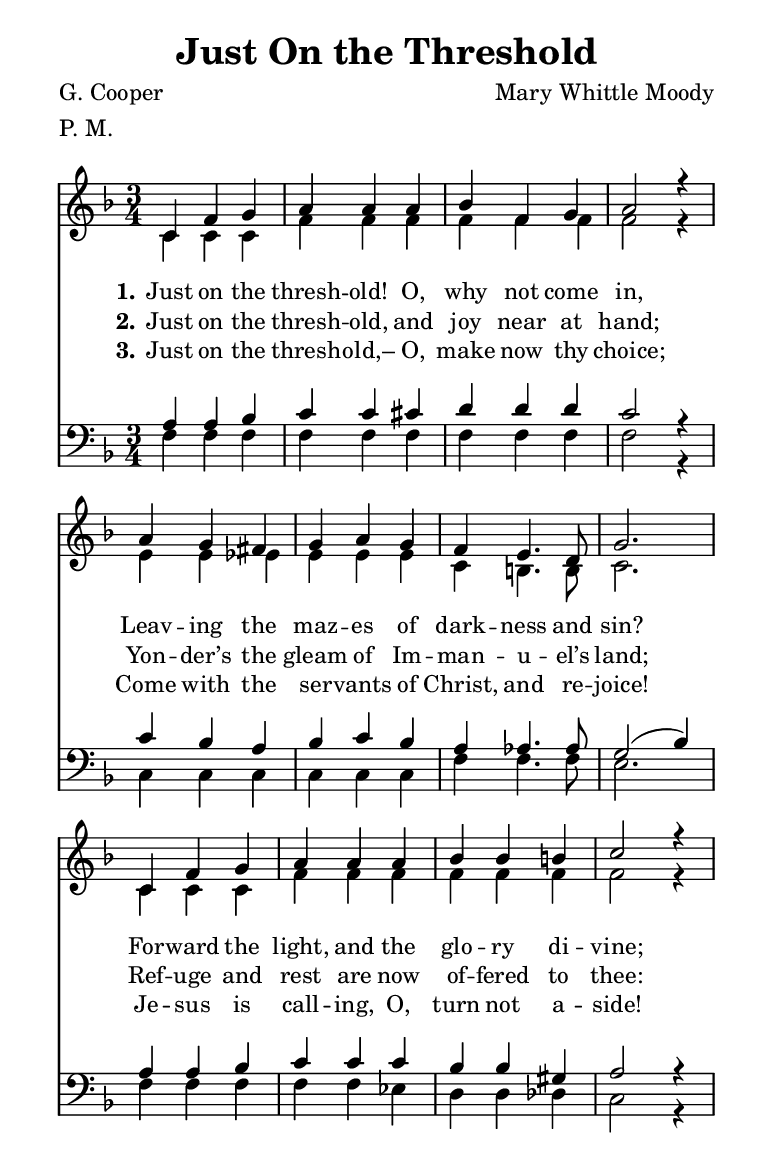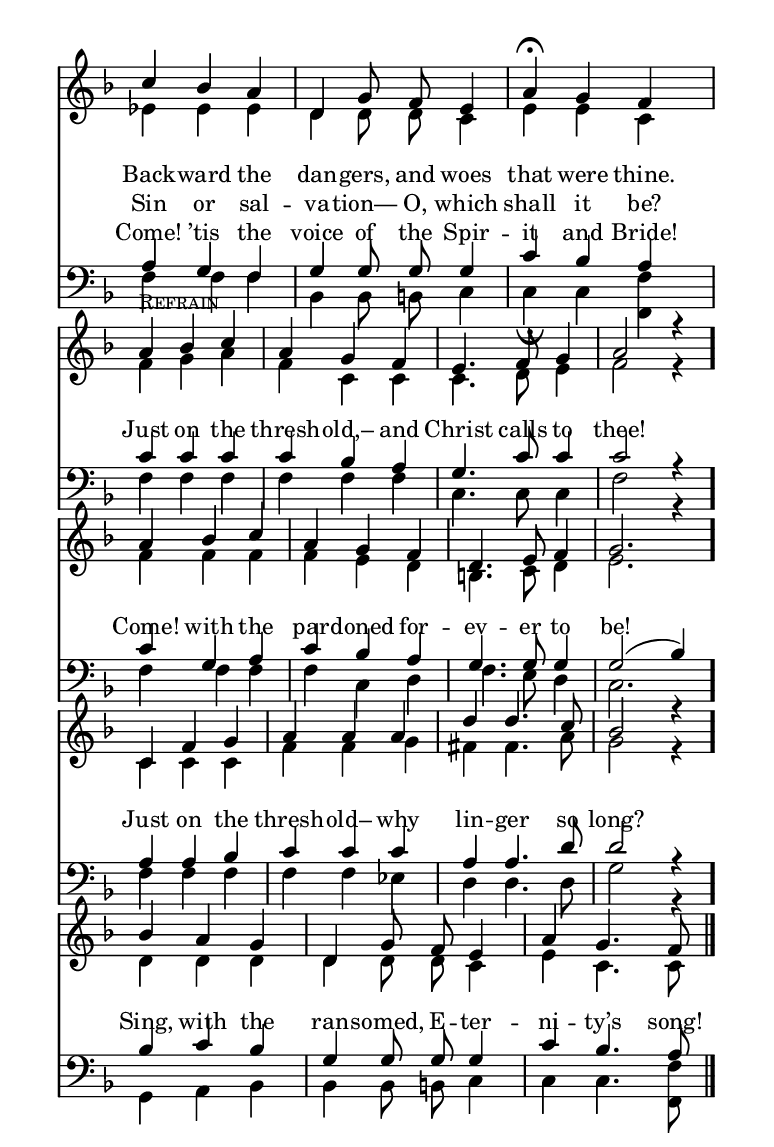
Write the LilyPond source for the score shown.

\include "common/global.ily"
\paper {
  \include "common/paper.ily"
  %ragged-bottom = ##t
  ragged-last-bottom = ##t
  systems-per-page = #(cond (is-eogsized 5) (#t #f))
  page-count = 2
  system-count = #(cond (is-eogsized 6) (#t #f))
}

\header{
  hymnnumber = "98"
  title = "Just On the Threshold"
  tunename = "Moment By Moment"
  meter = "P. M."
  poet = "G. Cooper"
  composer = "Mary Whittle Moody"
  %copyright = ""
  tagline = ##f
}

% for fermata in MIDI
ta = { \tempo 4=120 }
tb = { \tempo 4=60 }

patternAA = { c4 c4 c4 | c4 c4 c4 | c4 c4 c4 | c2 c4 }
patternBA = { c4 c4 c4 | c4 c4 c4 | c4 c4. c8 | c2. }
patternBB = { c4 c4 c4 | c4 c4 c4 | c4 c4. c8 | c2( c4) }
patternCA = { c4 c4 c4 | c4 c8 c8 c4 | c4 \tb c4 \ta c4 | c2. }
patternDA = { c4 c4 c4 | c4 c4 c4 | c4. c8 c4 | c2 c4 }
patternEA = { c4 c4 c4 | c4 c4 c4 | c4. c8 c4 | c2. }
patternEB = { c4 c4 c4 | c4 c4 c4 | c4. c8 c4 | c2( c4) }
patternFA = { c4 c4 c4 | c4 c4 c4 | c4 c4. c8 | c2 c4 }
patternGA = { c4 c4 c4 | c4 c8 c8 c4 | c4 c4. c8 | c2. }

global = {
  \include "common/overrides.ily"
  \override Staff.TimeSignature.style = #'()
  \time 3/4
  \override Score.MetronomeMark.transparent = ##t % hide all fermata changes too
  \ta
  \key f \major
  \autoBeamOff
}

notesSoprano = {
\global
\relative c' {

  \changePitch \patternAA { c f g | a a a | bes f g | a r }
  \changePitch \patternBA { a g fis | g a g | f e d | g }
  \changePitch \patternAA { c, f g | a a a | bes bes b | c r }
  \changePitch \patternCA { c bes a | d, g f | e a \fermata g | f }

  << s^\markup { \small \caps "Refrain" }
  \changePitch \patternDA { a bes c | a g f | e f g | a r } >>
  \changePitch \patternEA { a bes c | a g f | d e f | g }
  \changePitch \patternFA { c, f g | a a a | d d c | bes r }
  \changePitch \patternGA { bes a g | d g f | e a g | f }

  \bar "|."

}
}

notesAlto = {
\global
\relative e' {

  \changePitch \patternAA { c c c | f f f | f f f | f r }
  \changePitch \patternBA { e e ees | e e e | c b! b | c }
  \changePitch \patternAA { c c c | f f f | f f f | f r }
  \changePitch \patternCA { ees ees ees | d d d | c e e | c }

  \changePitch \patternDA { f g a | f c c | c d e | f r }
  \changePitch \patternEA { f f f | f e d | b! c d | e }
  \changePitch \patternFA { c c c | f f g | fis fis a | g r }
  \changePitch \patternGA { d d d | d d d | c e c | c }

}
}

notesTenor = {
\global
\relative a {

  \changePitch \patternAA { a a bes | c c cis | d d d | c r }
  \changePitch \patternBB { c bes a | bes c bes | a aes aes | g( bes) }
  \changePitch \patternAA { a a bes | c c c | bes bes gis | a r }
  \changePitch \patternCA { a g f | g g g | g c bes | a }

  \changePitch \patternDA { c c c | c bes a | g c c | c r }
  \changePitch \patternEB { c g a | c bes a | g g g | g( bes) }
  \changePitch \patternFA { a a bes | c c c | a a d | d r }
  \changePitch \patternGA { bes c bes | g g g | g c bes | a }

}
}

notesBass = {
\global
\relative f {

  \changePitch \patternAA { f f f | f f f | f f f | f r }
  \changePitch \patternBA { c c c | c c c | f f f | e }
  \changePitch \patternAA { f f f | f f ees | d d des | c r }
  \changePitch \patternCA { f f f | bes, bes b! | c c \fermata c | <f f,> }

  \changePitch \patternDA { f f f | f f f | c c c | f r }
  \changePitch \patternEA { f f f | f c d | f e d | c }
  \changePitch \patternFA { f f f | f f ees | d d d | g r }
  \changePitch \patternGA { g, a bes | bes bes b! | c c c | <f f,> }

}
}

% This hymn does not have \bar "." at the end of each line as typeset in the
% original

Refrain = \lyricmode {

Just on the thresh -- old,– and Christ calls to thee! \bar "."
Come! with the par -- doned for -- ev -- er to be! \bar "."
Just on the thresh -- old– why lin -- ger so long? \bar "."
Sing, with the ran -- somed, E -- ter -- ni -- ty’s song! \bar "."

}

wordsA = \lyricmode {
\set stanza = "1."

Just on the thresh -- old! O, why not come in,
Leav -- ing the maz -- es of dark -- ness and sin?
For -- ward the light, and the glo -- ry di -- vine;
Back -- ward the dan -- gers, and woes that were thine.

}

wordsB = \lyricmode {
\set stanza = "2."

Just on the thresh -- old, and joy near at hand;
Yon -- der’s the gleam of Im -- man -- u -- el’s land;
Ref -- uge and rest are now of -- fered to thee:
Sin or sal -- va -- tion— O, which shall it be?

\Refrain

}

wordsC = \lyricmode {
\set stanza = "3."

Just on the thresh -- old,– O, make now thy choice;
Come with the ser -- vants of Christ, and re -- joice!
Je -- sus is call -- ing, O, turn not a -- side!
Come! ’tis the voice of the Spir -- it and Bride!

}

\score {
  \context ChoirStaff <<
    \context Staff = upper <<
      \set ChoirStaff.systemStartDelimiter = #'SystemStartBar
      \context Voice  = sopranos { \voiceOne << \notesSoprano >> }
      \context Voice  = altos { \voiceTwo << \notesAlto >> }
      \context Lyrics = one   \lyricsto sopranos \wordsA
      \context Lyrics = two   \lyricsto sopranos \wordsB
      \context Lyrics = three \lyricsto sopranos \wordsC
    >>
    \context Staff = men <<
      \clef bass
      \context Voice  = tenors { \voiceOne << \notesTenor >> }
      \context Voice  = basses { \voiceTwo << \notesBass >> }
    >>
  >>
  \layout {
    \include "common/layout.ily"
  }
  \midi{
    \include "common/midi.ily"
  }
}

%\markup { \fill-line { \column {
%  \line{ \bold 5 \column { \wordsE } } \combine \null \vspace #0.4
%  \line{ \bold 6 \column { \wordsF } } \combine \null \vspace #0.4
%  \line{ \bold 7 \column { \wordsG } } \combine \null \vspace #0.4
%  \line{ \bold 8 \column { \wordsH } } \combine \null \vspace #0.4
%} } }

\version "2.18.0"  % necessary for upgrading to future LilyPond versions.

% vi:set et ts=2 sw=2 ai nocindent syntax=lilypond:
